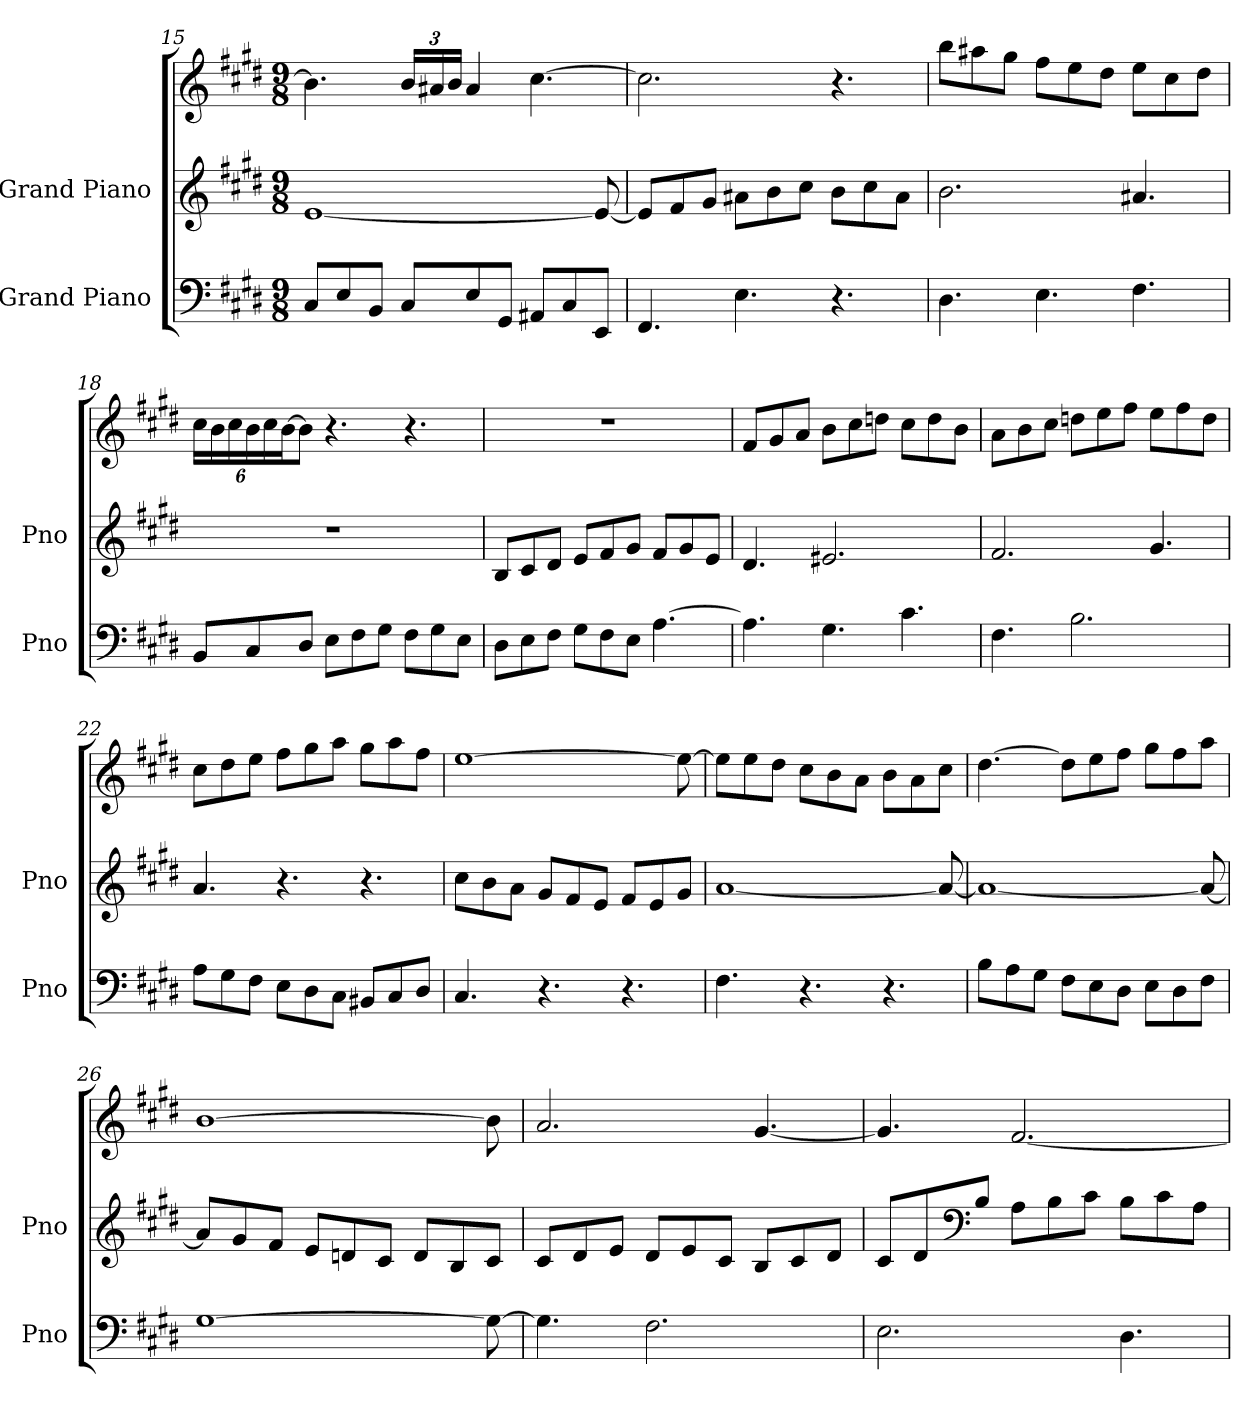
**kern	**kern	**kern
*part2	*part1	*part1
*staff3	*staff2	*staff1
*I"Grand Piano	*I"Grand Piano	*
*I'Pno	*I'Pno	*
!!LO:PB:g=z
*clefF4	*clefG2	*clefG2
*k[f#c#g#d#]	*k[f#c#g#d#]	*k[f#c#g#d#]
*M9/8	*M9/8	*M9/8
=15	=15	=15
8C#/L	[1e	4.b\]
8E/	.	.
8BB/J	.	.
*	*	*Xbrackettup
8C#/L	.	24b/LL
.	.	24a#X/
.	.	24b/JJ
8E/	.	4a#/
8GG#/J	.	.
8AA#X/L	.	[4.cc#\
8C#/	.	.
8EE/J	8e/_	.
=16	=16	=16
4.FF#/	8e/L]	2.cc#\]
.	8f#/	.
.	8g#/J	.
4.E\	8a#X\L	.
.	8b\	.
.	8cc#\J	.
4.r	8b\L	4.r
.	8cc#\	.
.	8a#\J	.
=17	=17	=17
4.D#\	2.b\	8bb\L
.	.	8aa#X\
.	.	8gg#\J
4.E\	.	8ff#\L
.	.	8ee\
.	.	8dd#\J
4.F#\	4.a#X/	8ee\L
.	.	8cc#\
.	.	8dd#\J
!!LO:LB:g=z
=18	=18	=18
8BB/L	8%9r	24cc#\LL
.	.	24b\
.	.	24cc#\
8C#/	.	24b\
.	.	24cc#\
.	.	[24b\J
8D#/J	.	8b\J]
8E\L	.	4.r
8F#\	.	.
8G#\J	.	.
8F#\L	.	4.r
8G#\	.	.
8E\J	.	.
=19	=19	=19
8D#\L	8B/L	8%9r
8E\	8c#/	.
8F#\J	8d#/J	.
8G#\L	8e/L	.
8F#\	8f#/	.
8E\J	8g#/J	.
[4.A\	8f#/L	.
.	8g#/	.
.	8e/J	.
=20	=20	=20
4.A\]	4.d#/	8f#/L
.	.	8g#/
.	.	8a/J
4.G#\	2.e#X/	8b\L
.	.	8cc#\
.	.	8ddn\J
4.c#\	.	8cc#\L
.	.	8dd\
.	.	8b\J
=21	=21	=21
4.F#\	2.f#/	8a\L
.	.	8b\
.	.	8cc#\J
2.B\	.	8ddn\L
.	.	8ee\
.	.	8ff#\J
.	4.g#/	8ee\L
.	.	8ff#\
.	.	8dd\J
!!LO:LB:g=z
=22	=22	=22
8A\L	4.a/	8cc#\L
8G#\	.	8dd#\
8F#\J	.	8ee\J
8E\L	4.r	8ff#\L
8D#\	.	8gg#\
8C#\J	.	8aa\J
8BB#X/L	4.r	8gg#\L
8C#/	.	8aa\
8D#/J	.	8ff#\J
=23	=23	=23
4.C#/	8cc#\L	[1ee
.	8b\	.
.	8a\J	.
4.r	8g#/L	.
.	8f#/	.
.	8e/J	.
4.r	8f#/L	.
.	8e/	.
.	8g#/J	8ee\_
=24	=24	=24
4.F#\	[1a	8ee\L]
.	.	8ee\
.	.	8dd#\J
4.r	.	8cc#\L
.	.	8b\
.	.	8a\J
4.r	.	8b\L
.	.	8a\
.	8a/_	8cc#\J
=25	=25	=25
8B\L	1a_	[4.dd#\
8A\	.	.
8G#\J	.	.
8F#\L	.	8dd#\L]
8E\	.	8ee\
8D#\J	.	8ff#\J
8E\L	.	8gg#\L
8D#\	.	8ff#\
8F#\J	8a/_	8aa\J
!!LO:LB:g=z
=26	=26	=26
[1G#	8a/L]	[1b
.	8g#/	.
.	8f#/J	.
.	8e/L	.
.	8dn/	.
.	8c#/J	.
.	8d/L	.
.	8B/	.
8G#\_	8c#/J	8b\]
=27	=27	=27
4.G#\]	8c#/L	2.a/
.	8d#/	.
.	8e/J	.
2.F#\	8d#/L	.
.	8e/	.
.	8c#/J	.
.	8B/L	[4.g#/
.	8c#/	.
.	8d#/J	.
=28	=28	=28
2.E\	8c#/L	4.g#/]
.	8d#/	.
*	*clefF4	*
.	8B/J	.
.	8A\L	[2.f#/
.	8B\	.
.	8c#\J	.
4.D#\	8B\L	.
.	8c#\	.
.	8A\J	.
=	=	=
*-	*-	*-
